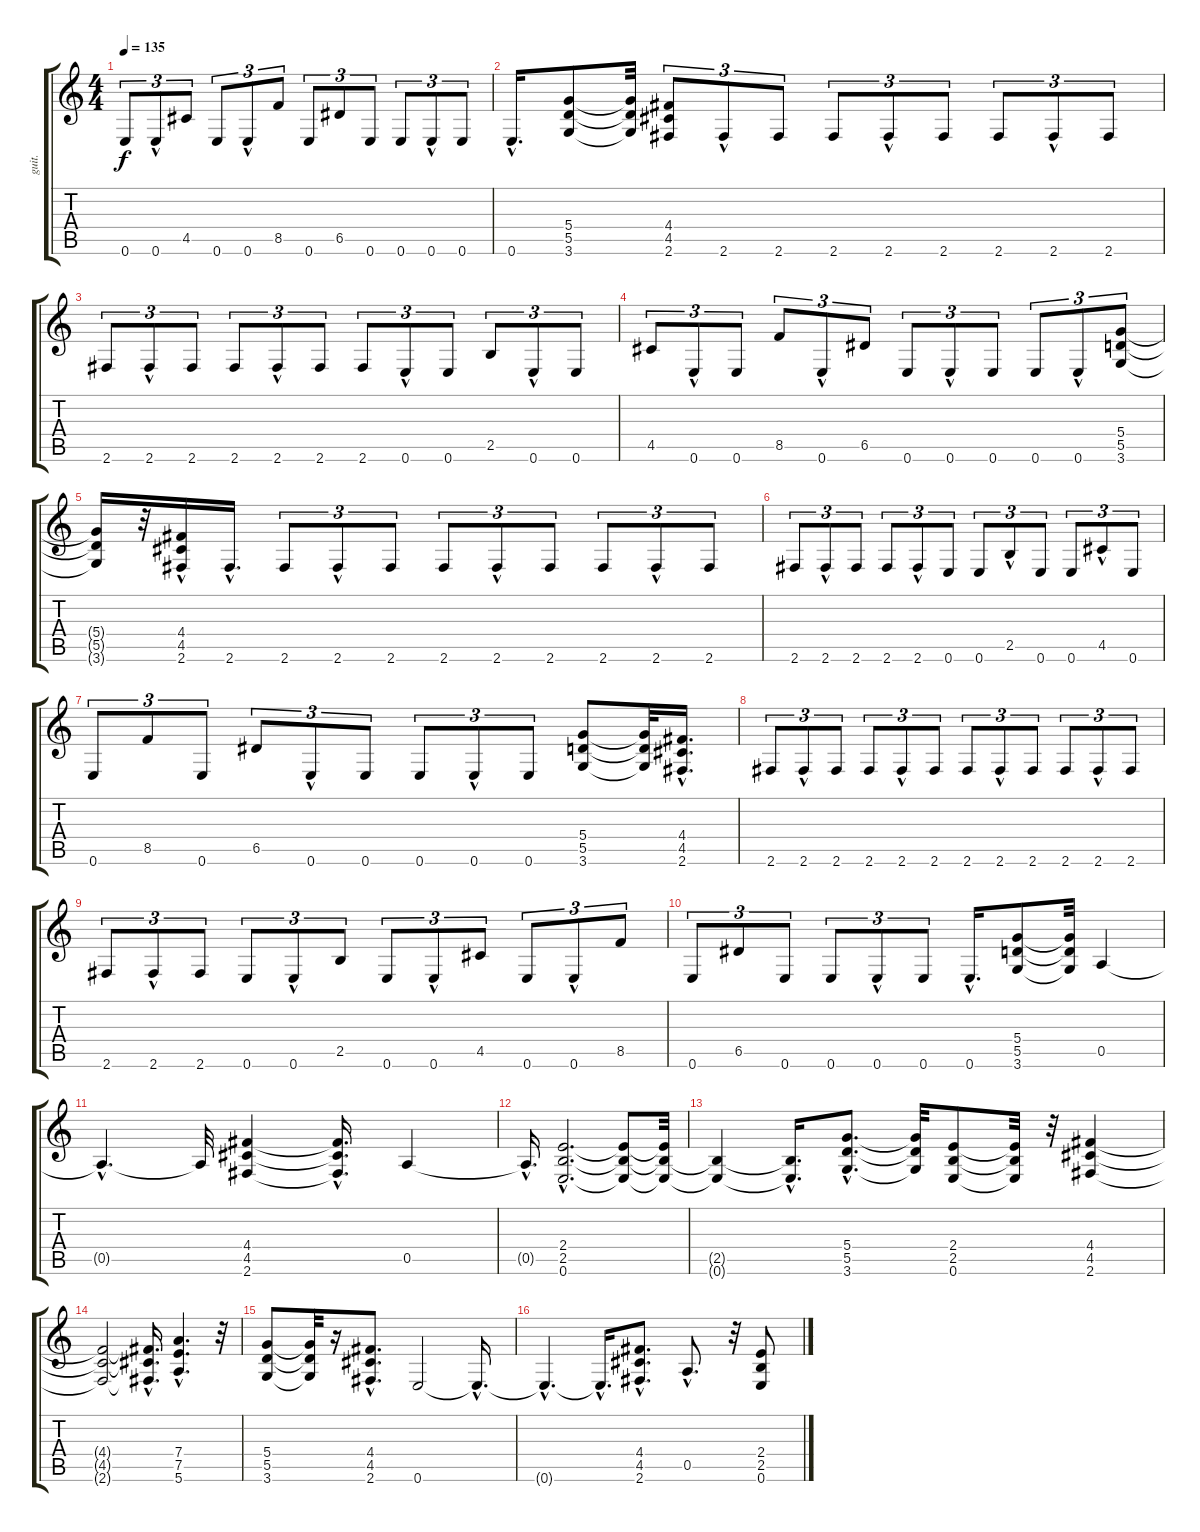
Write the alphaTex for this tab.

\track ("guit." "guit.") {instrument distortionguitar}
\staff {score tabs}
\tuning (E4 B3 G3 D3 A2 E2) {hide}
\ts (4 4)
\tempo 135
\clef g2
\ks c
0.6.8{tu (3 2) dy f} 0.6{hac}.8{tu (3 2)} 4.5.8{tu (3 2)} 0.6.8{tu (3 2)} 0.6{hac}.8{tu (3 2)} 8.5.8{tu (3 2)} 0.6.8{tu (3 2)} 6.5.8{tu (3 2)} 0.6.8{tu (3 2)} 0.6.8{tu (3 2)} 0.6{hac}.8{tu (3 2)} 0.6.8{tu (3 2)} |
0.6{hac}.16{d} (5.4 5.5 3.6).8 (5.4{t} 5.5{t} 3.6{t}).32 (4.4 4.5 2.6).8{tu (3 2)} 2.6{hac}.8{tu (3 2)} 2.6.8{tu (3 2)} 2.6.8{tu (3 2)} 2.6{hac}.8{tu (3 2)} 2.6.8{tu (3 2)} 2.6.8{tu (3 2)} 2.6{hac}.8{tu (3 2)} 2.6.8{tu (3 2)} |
2.6.8{tu (3 2)} 2.6{hac}.8{tu (3 2)} 2.6.8{tu (3 2)} 2.6.8{tu (3 2)} 2.6{hac}.8{tu (3 2)} 2.6.8{tu (3 2)} 2.6.8{tu (3 2)} 0.6{hac}.8{tu (3 2)} 0.6.8{tu (3 2)} 2.5.8{tu (3 2)} 0.6{hac}.8{tu (3 2)} 0.6.8{tu (3 2)} |
4.5.8{tu (3 2)} 0.6{hac}.8{tu (3 2)} 0.6.8{tu (3 2)} 8.5.8{tu (3 2)} 0.6{hac}.8{tu (3 2)} 6.5.8{tu (3 2)} 0.6.8{tu (3 2)} 0.6{hac}.8{tu (3 2)} 0.6.8{tu (3 2)} 0.6.8{tu (3 2)} 0.6{hac}.8{tu (3 2)} (5.4 5.5 3.6).8{tu (3 2)} |
(5.4{t} 5.5{t} 3.6{t}).16 r.32 (4.4 4.5{hac} 2.6{hac}).16 2.6{hac}.16{d} 2.6.8{tu (3 2)} 2.6{hac}.8{tu (3 2)} 2.6.8{tu (3 2)} 2.6.8{tu (3 2)} 2.6{hac}.8{tu (3 2)} 2.6.8{tu (3 2)} 2.6.8{tu (3 2)} 2.6{hac}.8{tu (3 2)} 2.6.8{tu (3 2)} |
2.6.8{tu (3 2)} 2.6{hac}.8{tu (3 2)} 2.6.8{tu (3 2)} 2.6.8{tu (3 2)} 2.6{hac}.8{tu (3 2)} 0.6.8{tu (3 2)} 0.6.8{tu (3 2)} 2.5{hac}.8{tu (3 2)} 0.6.8{tu (3 2)} 0.6.8{tu (3 2)} 4.5{hac}.8{tu (3 2)} 0.6.8{tu (3 2)} |
0.6.8{tu (3 2)} 8.5.8{tu (3 2)} 0.6.8{tu (3 2)} 6.5.8{tu (3 2)} 0.6{hac}.8{tu (3 2)} 0.6.8{tu (3 2)} 0.6.8{tu (3 2)} 0.6{hac}.8{tu (3 2)} 0.6.8{tu (3 2)} (5.4 5.5 3.6).8 (5.4{t} 5.5{t} 3.6{t}).32 (4.4{hac} 4.5{hac} 2.6{hac}).16{d} |
2.6.8{tu (3 2)} 2.6{hac}.8{tu (3 2)} 2.6.8{tu (3 2)} 2.6.8{tu (3 2)} 2.6{hac}.8{tu (3 2)} 2.6.8{tu (3 2)} 2.6.8{tu (3 2)} 2.6{hac}.8{tu (3 2)} 2.6.8{tu (3 2)} 2.6.8{tu (3 2)} 2.6{hac}.8{tu (3 2)} 2.6.8{tu (3 2)} |
2.6.8{tu (3 2)} 2.6{hac}.8{tu (3 2)} 2.6.8{tu (3 2)} 0.6.8{tu (3 2)} 0.6{hac}.8{tu (3 2)} 2.5.8{tu (3 2)} 0.6.8{tu (3 2)} 0.6{hac}.8{tu (3 2)} 4.5.8{tu (3 2)} 0.6.8{tu (3 2)} 0.6{hac}.8{tu (3 2)} 8.5.8{tu (3 2)} |
0.6.8{tu (3 2)} 6.5.8{tu (3 2)} 0.6.8{tu (3 2)} 0.6.8{tu (3 2)} 0.6{hac}.8{tu (3 2)} 0.6.8{tu (3 2)} 0.6{hac}.16{d} (5.4 5.5 3.6).8 (5.4{t} 5.5{t} 3.6{t}).32 0.5.4 |
0.5{hac t}.4{d} 0.5{t}.32 (4.4 4.5 2.6).4 (4.4{hac t} 4.5{hac t} 2.6{hac t}).16{d} 0.5.4 |
0.5{hac t}.16{d} (2.4{hac} 2.5{hac} 0.6{hac}).2{d} (2.4{t} 2.5{t} 0.6{t}).8 (2.4{t} 2.5{t} 0.6{t}).32 |
(2.5{t} 0.6{t}).4 (2.5{hac t} 0.6{hac t}).16{d} (5.4{hac} 5.5{hac} 3.6{hac}).8{d} (5.4{t} 5.5{t} 3.6{t}).32 (2.4 2.5 0.6).8 (2.4{t} 2.5{t} 0.6{t}).32 r.32 (4.4 4.5 2.6).4 |
(4.4{t} 4.5{t} 2.6{t}).2 (4.4{hac t} 4.5{hac t} 2.6{hac t}).16{d} (7.4{hac} 7.5{hac} 5.6{hac}).4{d} r.32 |
(5.4 5.5 3.6).8 (5.4{t} 5.5{t} 3.6{t}).32 r.16 (4.4{hac} 4.5{hac} 2.6{hac}).8{d} 0.6.2 0.6{hac t}.16{d} |
0.6{hac t}.4{d} 0.6{hac t}.16{d} (4.4{hac} 4.5{hac} 2.6{hac}).8{d} 0.5{hac}.8{d} r.32 (2.4 2.5 0.6).8
